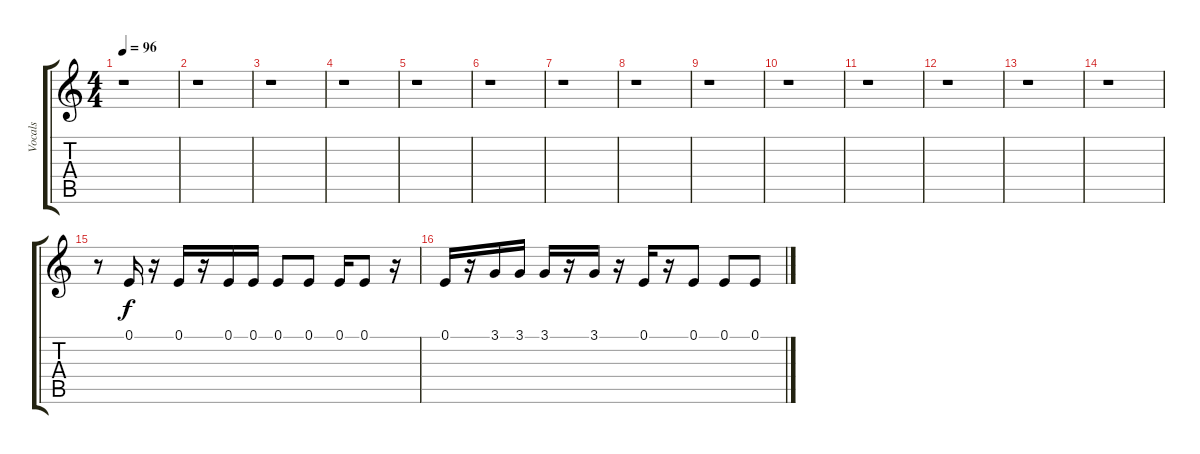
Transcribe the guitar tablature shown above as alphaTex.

\track ("Vocals" "Vocals") {instrument bassoon}
\staff {score tabs}
\tuning (E4 B3 G3 D3 A2 E2) {hide}
\ts (4 4)
\tempo 96
\clef g2
\ks c
r.1{dy f} |
r.1 |
r.1 |
r.1 |
r.1 |
r.1 |
r.1 |
r.1 |
r.1 |
r.1 |
r.1 |
r.1 |
r.1 |
r.1 |
r.8 0.1.16{instrument distortionguitar} r.16 0.1.16 r.16 0.1.16 0.1.16 0.1.8 0.1.8 0.1.16 0.1.8 r.16 |
0.1.16 r.16 3.1.16 3.1.16 3.1.16 r.16 3.1.16 r.16 0.1.16 r.16 0.1.8 0.1.8 0.1.8
